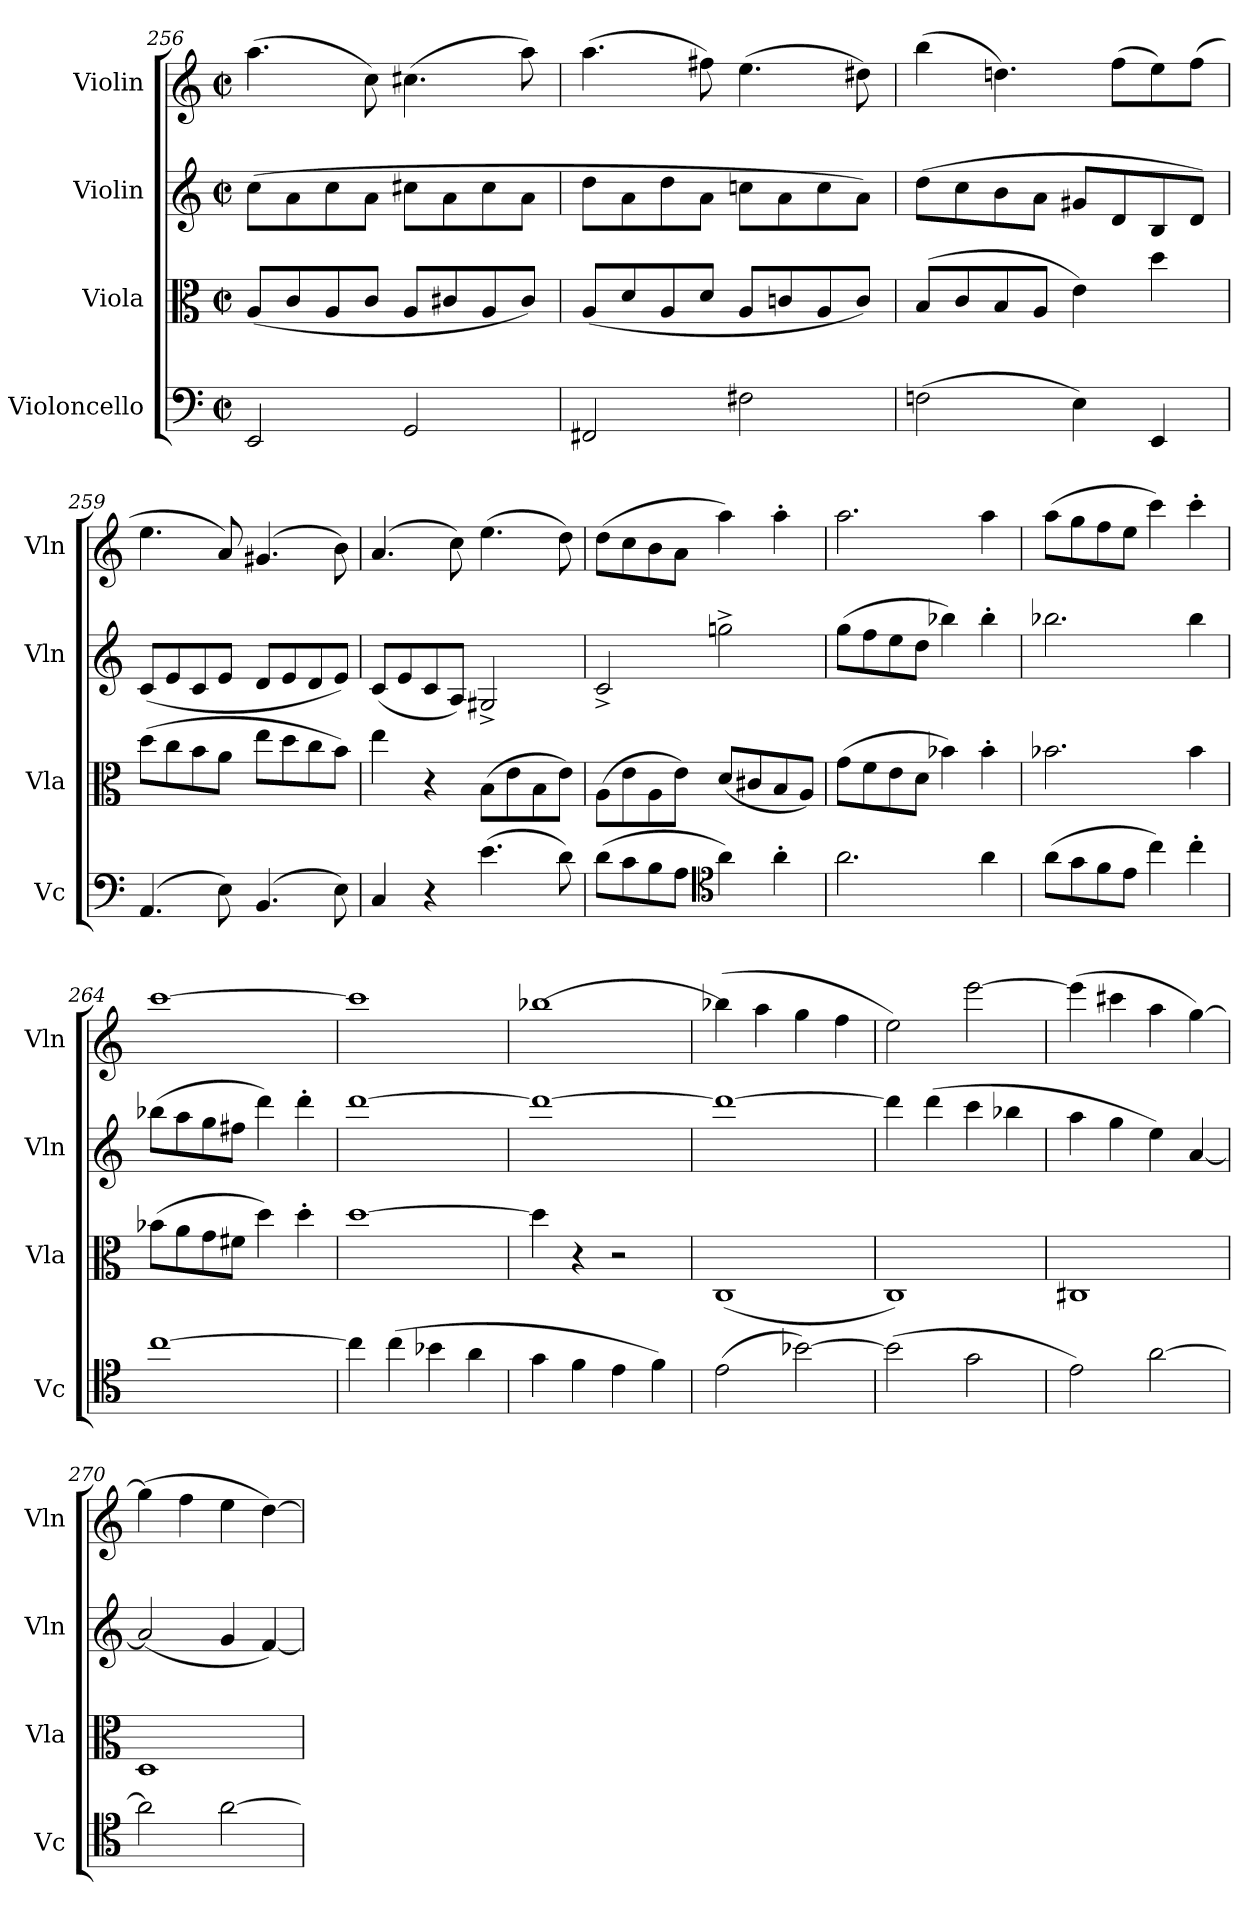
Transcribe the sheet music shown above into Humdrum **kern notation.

**kern	**kern	**kern	**kern
*part4	*part3	*part2	*part1
*staff4	*staff3	*staff2	*staff1
*I"Violoncello	*I"Viola	*I"Violin	*I"Violin
*I'Vc	*I'Vla	*I'Vln	*I'Vln
*clefF4	*clefC3	*clefG2	*clefG2
*k[]	*k[]	*k[]	*k[]
*M2/2	*M2/2	*M2/2	*M2/2
*met(c|)	*met(c|)	*met(c|)	*met(c|)
=256	=256	=256	=256
2EE/	(8A/L	(8cc\L	(4.aa\
.	8c/	8a\	.
.	8A/	8cc\	.
.	8c/J	8a\J	8cc\)
2GG/	8A/L	8cc#X\L	(4.cc#X\
.	8c#X/	8a\	.
.	8A/	8cc#\	.
.	8c#/J)	8a\J	8aa\)
=257	=257	=257	=257
2FF#X/	(8A/L	8dd\L	(4.aa\
.	8d/	8a\	.
.	8A/	8dd\	.
.	8d/J	8a\J	8ff#X\)
2F#X\	8A/L	8ccn\L	(4.ee\
.	8cn/	8a\	.
.	8A/	8cc\	.
.	8c/J)	8a\J)	8dd#X\)
=258	=258	=258	=258
(2Fn\	(8B/L	(8dd\L	(4bb\
.	8c/	8cc\	.
.	8B/	8b\	4.ddn\)
.	8A/J	8a\J	.
4E\)	4e\)	8g#X/L	.
.	.	8d/	(8ff\L
4EE/	4dd\	8B/	8ee\)
.	.	8d/J)	(8ff\J
!!LO:LB:g=z
=259	=259	=259	=259
(4.AA/	(8dd\L	(>8c/L	4.ee\
.	8cc\	8e/	.
.	8b\	8c/	.
8E\)	8a\J	8e/J	8a/)
(4.BB/	8ee\L	8d/L	(4.g#X/
.	8dd\	8e/	.
.	8cc\	8d/	.
8E\)	8b\J)	8e/J)	8b\)
=260	=260	=260	=260
4C/	4ee\	(8c/L	(4.a/
.	.	8e/	.
4r	4r	8c/	.
.	.	8A/J)	8cc\)
(4.e\	(8B\L	2G#X^/	(4.ee\
.	8e\	.	.
.	8B\	.	.
8d\)	8e\J)	.	8dd\)
=261	=261	=261	=261
(8d\L	(8A\L	2c^/	(8dd\L
8c\	8e\	.	8cc\
8B\	8A\	.	8b\
8A\J	8e\J)	.	8a\J
*clefC4	*	*	*
4a\)	(8d/L	2ggn^\	4aa\)
.	8c#X/	.	.
4a'\	8B/	.	4aa'\
.	8A/J)	.	.
=262	=262	=262	=262
2.a\	(8g\L	(8gg\L	2.aa\
.	8f\	8ff\	.
.	8e\	8ee\	.
.	8d\J	8dd\J	.
.	4b-X\)	4bb-X\)	.
4a\	4b-'\	4bb-'\	4aa\
=263	=263	=263	=263
(8a\L	2.b-X\	2.bb-X\	(8aa\L
8g\	.	.	8gg\
8f\	.	.	8ff\
8e\J	.	.	8ee\J
4cc\)	.	.	4ccc\)
4cc'\	4b-\	4bb-\	4ccc'\
=264	=264	=264	=264
[1cc	(8b-X\L	(8bb-X\L	[1ccc
.	8a\	8aa\	.
.	8g\	8gg\	.
.	8f#X\J	8ff#X\J	.
.	4dd\)	4ddd\)	.
.	4dd'\	4ddd'\	.
=265	=265	=265	=265
4cc\]	[1dd	[1ddd	1ccc]
(4cc\	.	.	.
4b-X\	.	.	.
4a\	.	.	.
=266	=266	=266	=266
4g\	4dd\]	1ddd_	[1bb-X
4f\	4r	.	.
4e\	2r	.	.
4f\)	.	.	.
!!LO:LB:g=z
=267	=267	=267	=267
(2e\	(>1C	1ddd_	(4bb-X\]
.	.	.	4aa\
[2b-X\)	.	.	4gg\
.	.	.	4ff\
=268	=268	=268	=268
(2b-\]	1C)	4ddd\]	2ee\)
.	.	(4ddd\	.
2g\	.	4ccc\	[2eee\
.	.	4bb-X\	.
=269	=269	=269	=269
2e\)	1C#X	4aa\	(4eee\]
.	.	4gg\	4ccc#X\
[2a\	.	4ee\)	4aa\
.	.	[4a/	[4gg\)
=270	=270	=270	=270
2a\]	1D	(2a/]	(4gg\]
.	.	.	4ff\
[2a\	.	4g/	4ee\
.	.	[4f/)	[4dd\)
=	=	=	=
*-	*-	*-	*-
